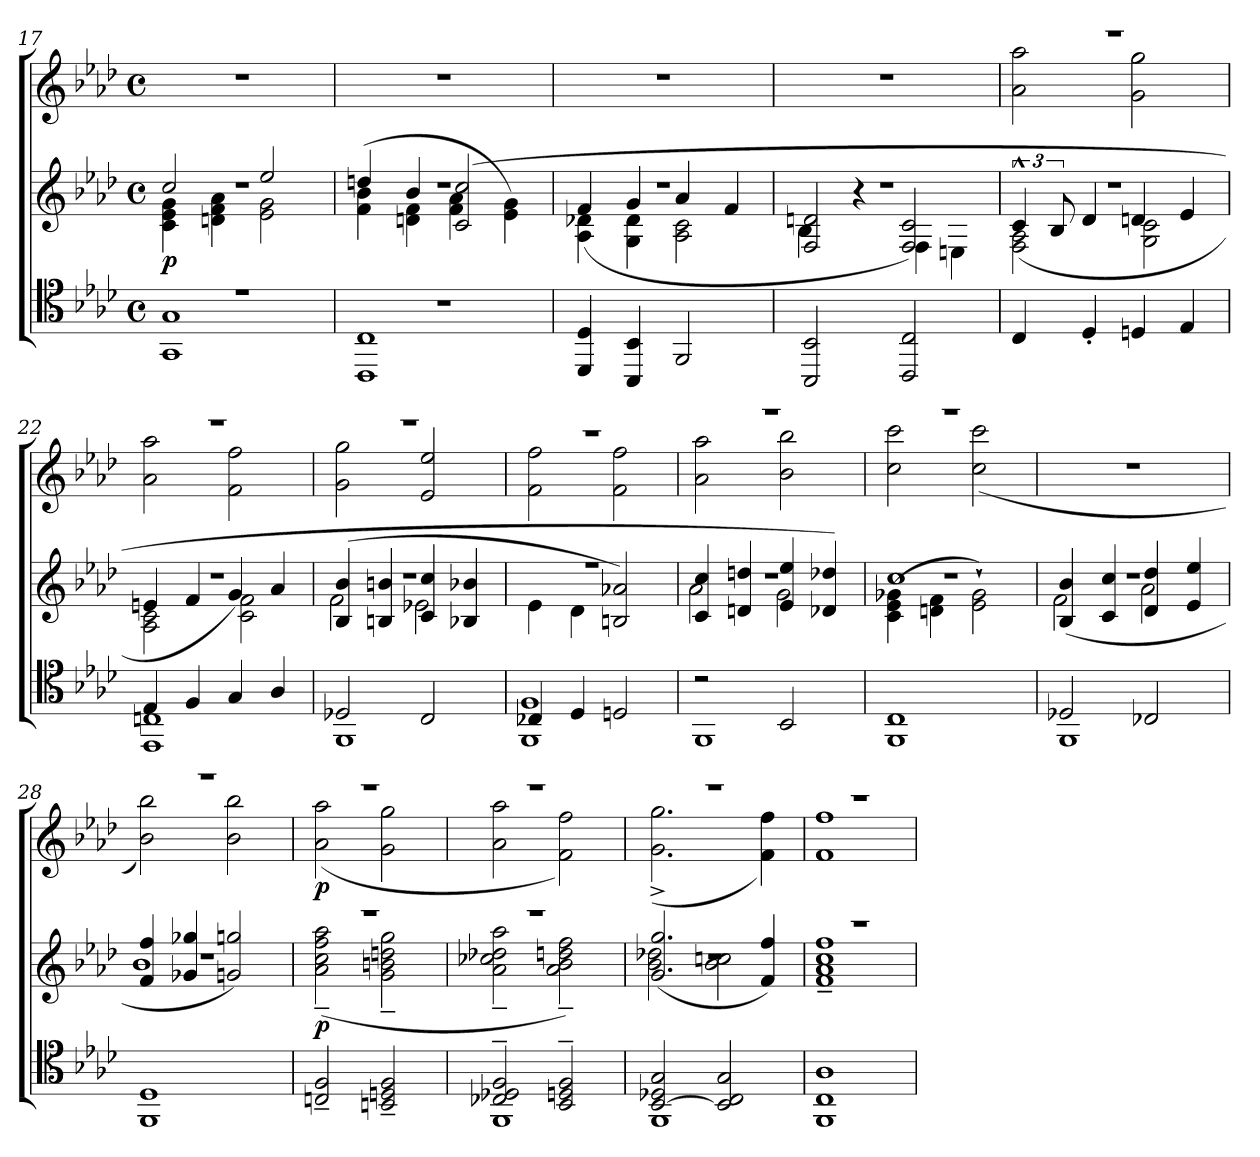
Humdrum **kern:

**kern	**kern	**dynam	**kern	**dynam
*part2	*part2	*part2	*part1	*part1
*staff3	*staff2	*staff2/3	*staff1	*staff1
*clefC4	*clefG2	*	*clefG2	*
*k[b-e-a-d-]	*k[b-e-a-d-]	*	*k[b-e-a-d-]	*
*M4/4	*M4/4	*	*M4/4	*
*met(c)	*met(c)	*	*met(c)	*
=17	=17	=17	=17	=17
*^	*^	*	*	*
*	*	*	*^	*	*	*
!	!	!	!	!	!LO:DY:b	!	!
1r	1GG 1G	1r	2cc/	4c\ 4e-\ 4g\	p	1r	.
.	.	.	.	4dn\ 4f\ 4a-\	.	.	.
.	.	.	2ee-/	2e-\ 2g\	.	.	.
=18	=18	=18	=18	=18	=18	=18	=18
1r	1CC 1C	1r	4ddn/	(<4f\ 4b-\	.	1r	.
.	.	.	4b-/	4dn\ 4f\	.	.	.
.	.	.	(2c/ 2cc/	4f\ 4a-\	.	.	.
.	.	.	.	4e-\ 4g\)	.	.	.
*v	*v	*	*	*	*	*	*
=19	=19	=19	=19	=19	=19	=19
4DD-/ 4D-/	1r	(>4f/	4A-\ 4d-X\	.	1r	.
4BBB-/ 4BB-/	.	4g/	4G\ 4d-\	.	.	.
2FF/	.	4a-/	2A-\ 2c\	.	.	.
.	.	4f/	.	.	.	.
=20	=20	=20	=20	=20	=20	=20
2BBB-/ 2BB-/	1r	2F/ 2dn/	4B-\	.	1r	.
.	.	.	4r	.	.	.
2CC/ 2C/	.	2F/ 2c/)	4F\	.	.	.
.	.	.	4En\	.	.	.
=21	=21	=21	=21	=21	=21	=21
*	*	*	*	*	*^	*
4C/	1r	(>6c/	2F\^^ 2A-\^^	.	1r	2a-\ 2aa-\	.
.	.	12B-/	.	.	.	.	.
4D-'/	.	4d-/	.	.	.	.	.
4Dn/	.	4dn/	2G\ 2c\	.	.	2g\ 2gg\	.
4E-/	.	4e-/	.	.	.	.	.
=22	=22	=22	=22	=22	=22	=22	=22
*^	*	*	*	*	*	*	*
4E-/	1EE- 1Cn	1r	4en/	2A-\ 2c\	.	1r	2a-\ 2aa-\	.
4F/	.	.	4f/	.	.	.	.	.
4G/	.	.	4g/)	2c\ 2f\	.	.	2f\ 2ff\	.
4A-/	.	.	4a-/	.	.	.	.	.
=23	=23	=23	=23	=23	=23	=23	=23	=23
2D-X/	1FF	1r	(>4B-/ 4b-/	2f\	.	1r	2g\ 2gg\	.
.	.	.	4Bn/ 4bn/	.	.	.	.	.
2C/	.	.	4c/ 4cc/	2e-X\	.	.	2e-/ 2ee-/	.
.	.	.	4B-X/ 4b-X/	.	.	.	.	.
*	*	*	*v	*v	*	*	*	*
=24	=24	=24	=24	=24	=24	=24	=24
4C-X/	(>1FF 1F	1r	4e-\	.	1r	2f\ 2ff\	.
4D-/	.	.	4d-\	.	.	.	.
2Dn/	.	.	2Bn/ 2a-X/)	.	.	2f\ 2ff\	.
=25	=25	=25	=25	=25	=25	=25	=25
*	*	*	*^	*	*	*	*
2r	1FF	1r	4c/ 4cc/	2a-<\	.	1r	2a-\ 2aa-\	.
.	.	.	4dn/ 4ddn/	.	.	.	.	.
2BB-/	.	.	4e-/ 4ee-/	2g\	.	.	2b-\ 2bb-\	.
.	.	.	4d-X/ 4dd-X/)	.	.	.	.	.
*v	*v	*	*	*	*	*	*	*
=26	=26	=26	=26	=26	=26	=26	=26
1FF 1C	1r	1cc	(<4c\ 4e-\ 4g-X\	.	1r	2cc\ 2ccc\	.
.	.	.	4dn\ 4f\	.	.	.	.
.	.	.	2e-\` 2g-\`)	.	.	(>2cc\ 2ccc\	.
*	*	*	*	*	*v	*v	*
=27	=27	=27	=27	=27	=27	=27
*^	*	*	*	*	*	*
2D-X/	1FF	1r	(>4B-/ 4b-/	2f\	.	1r	.
.	.	.	4c/ 4cc/	.	.	.	.
2C-X/	.	.	4d-/ 4dd-/	2a-\	.	.	.
.	.	.	4e-/ 4ee-/	.	.	.	.
*v	*v	*	*	*	*	*	*
=28	=28	=28	=28	=28	=28	=28
*	*	*	*	*	*^	*
1FF 1D-	1r	4f/ 4ff/	1b-	.	1r	2b-\ 2bb-\)	.
.	.	4g-X/ 4gg-X/	.	.	.	.	.
.	.	2gn/ 2ggn/)	.	.	.	2b-\ 2bb-\	.
*	*	*v	*v	*	*	*	*
=29	=29	=29	=29	=29	=29	=29
!	!	!	!LO:DY:b	!	!	!LO:DY:b
2Cn/~ 2F/~	1r	(>2a-\~ 2cc\~ 2ff\~ 2aa-\~	p	1r	(>2a-\ 2aa-\	p
2BBn/~ 2Dn/~ 2F/~	.	2g\~ 2bn\~ 2ddn\~ 2gg\~	.	.	2g\ 2gg\	.
=30	=30	=30	=30	=30	=30	=30
*^	*	*	*	*	*	*
2C-X/~ 2D-X/~ 2F/~	1FF	1r	2a-\~ 2cc-X\~ 2dd-X\~ 2aa-\~	.	1r	2a-\ 2aa-\	.
2BB-/~ 2Dn/~ 2F/~	.	.	2a-\~ 2b-\~ 2ddn\~ 2ff\~)	.	.	2f\ 2ff\)	.
=31	=31	=31	=31	=31	=31	=31	=31
*	*	*	*^	*	*	*	*
[2BB-/ 2D-X/ 2G/	1FF	1r	(>2.g/ 2.gg/	2b-\ 2dd-X\	.	1r	(>2.g\^ 2.gg\^	.
2BB-/] 2C/ 2G/	.	.	.	2b-\ 2ccn\	.	.	.	.
.	.	.	4f/ 4ff/)	.	.	.	4f\ 4ff\)	.
*v	*v	*	*	*	*	*	*	*
*	*	*v	*v	*	*	*	*
=32	=32	=32	=32	=32	=32	=32
1FF 1C 1A-	1r	1f~ 1a-~ 1cc~ 1ff~	.	1r	1f 1ff	.
*	*v	*v	*	*	*	*
*	*	*	*v	*v	*
=	=	=	=	=
*-	*-	*-	*-	*-
